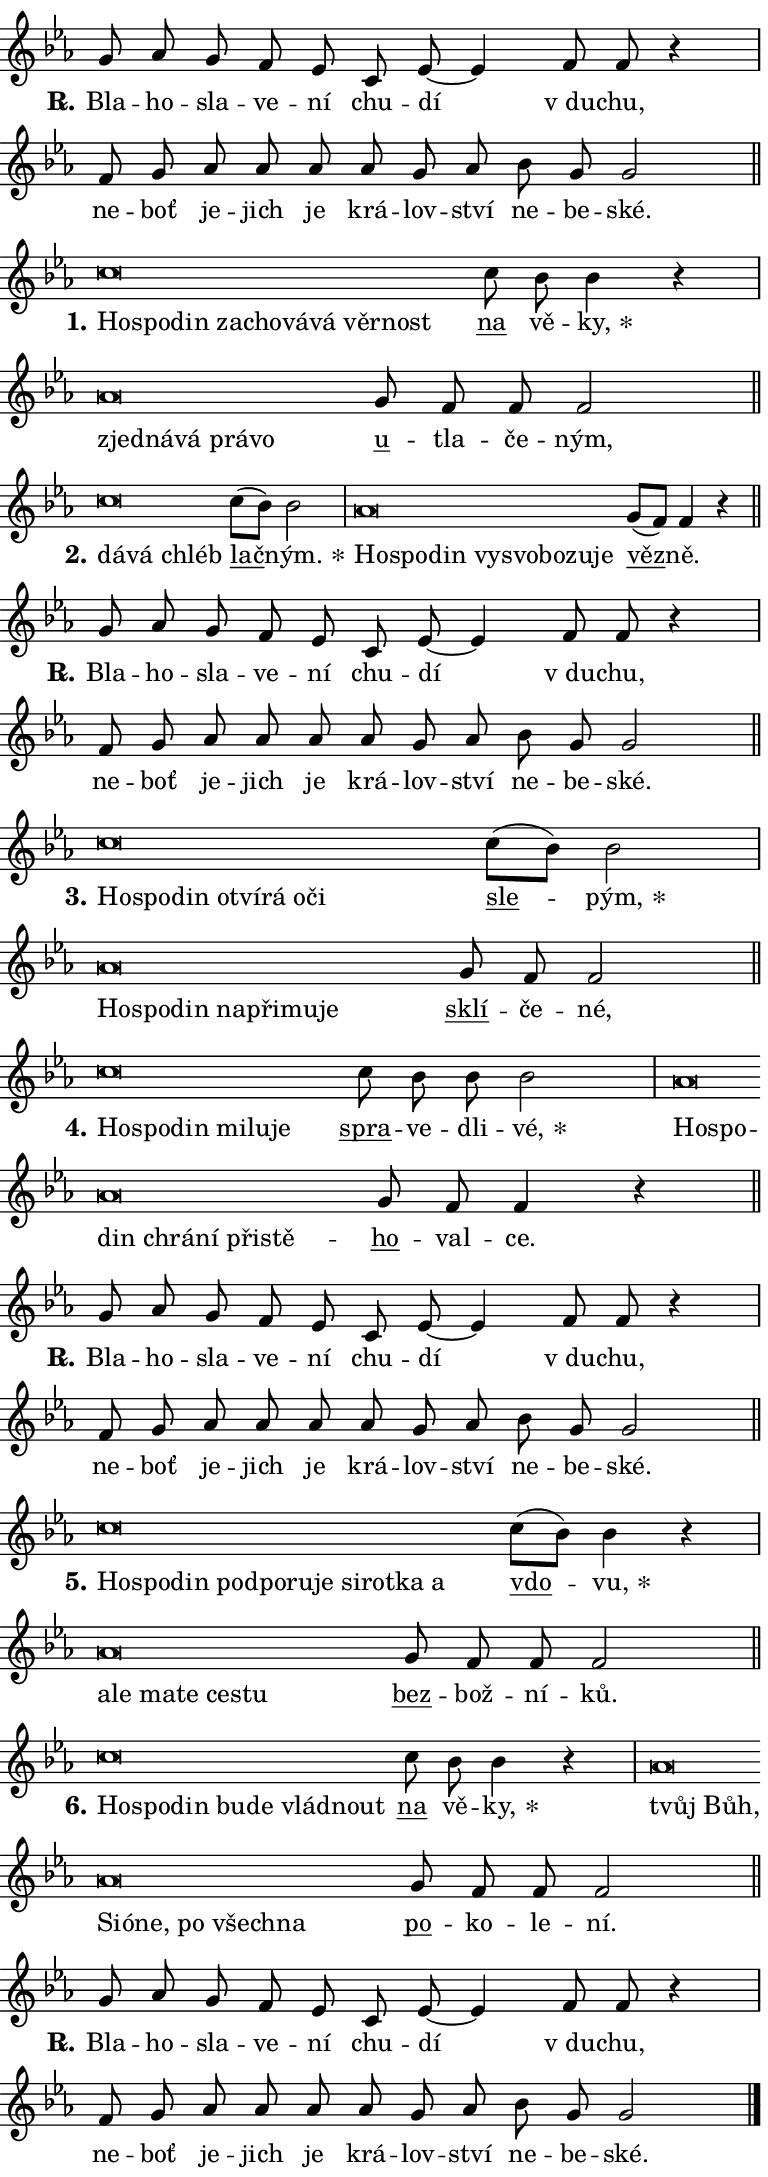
\version "2.24.0"
\header { tagline = "" }
\paper {
  indent = 0\cm
  top-margin = 0\cm
  right-margin = 0.13\cm % to fit lyric hyphens
  bottom-margin = 0\cm
  left-margin = 0\cm
  paper-width = 13\cm
  page-breaking = #ly:one-page-breaking
  system-system-spacing.basic-distance = #11
  score-system-spacing.basic-distance = #11
  ragged-last = ##f
}


%% Author: Thomas Morley
%% https://lists.gnu.org/archive/html/lilypond-user/2020-05/msg00002.html
#(define (line-position grob)
"Returns position of @var[grob} in current system:
   @code{'start}, if at first time-step
   @code{'end}, if at last time-step
   @code{'middle} otherwise
"
  (let* ((col (ly:item-get-column grob))
         (ln (ly:grob-object col 'left-neighbor))
         (rn (ly:grob-object col 'right-neighbor))
         (col-to-check-left (if (ly:grob? ln) ln col))
         (col-to-check-right (if (ly:grob? rn) rn col))
         (break-dir-left
           (and
             (ly:grob-property col-to-check-left 'non-musical #f)
             (ly:item-break-dir col-to-check-left)))
         (break-dir-right
           (and
             (ly:grob-property col-to-check-right 'non-musical #f)
             (ly:item-break-dir col-to-check-right))))
        (cond ((eqv? 1 break-dir-left) 'start)
              ((eqv? -1 break-dir-right) 'end)
              (else 'middle))))

#(define (tranparent-at-line-position vctor)
  (lambda (grob)
  "Relying on @code{line-position} select the relevant enry from @var{vctor}.
Used to determine transparency,"
    (case (line-position grob)
      ((end) (not (vector-ref vctor 0)))
      ((middle) (not (vector-ref vctor 1)))
      ((start) (not (vector-ref vctor 2))))))

noteHeadBreakVisibility =
#(define-music-function (break-visibility)(vector?)
"Makes @code{NoteHead}s transparent relying on @var{break-visibility}"
#{
  \override NoteHead.transparent =
    #(tranparent-at-line-position break-visibility)
#})

#(define delete-ledgers-for-transparent-note-heads
  (lambda (grob)
    "Reads whether a @code{NoteHead} is transparent.
If so this @code{NoteHead} is removed from @code{'note-heads} from
@var{grob}, which is supposed to be @code{LedgerLineSpanner}.
As a result ledgers are not printed for this @code{NoteHead}"
    (let* ((nhds-array (ly:grob-object grob 'note-heads))
           (nhds-list
             (if (ly:grob-array? nhds-array)
                 (ly:grob-array->list nhds-array)
                 '()))
           ;; Relies on the transparent-property being done before
           ;; Staff.LedgerLineSpanner.after-line-breaking is executed.
           ;; This is fragile ...
           (to-keep
             (remove
               (lambda (nhd)
                 (ly:grob-property nhd 'transparent #f))
               nhds-list)))
      ;; TODO find a better method to iterate over grob-arrays, similiar
      ;; to filter/remove etc for lists
      ;; For now rebuilt from scratch
      (set! (ly:grob-object grob 'note-heads)  '())
      (for-each
        (lambda (nhd)
          (ly:pointer-group-interface::add-grob grob 'note-heads nhd))
        to-keep))))

squashNotes = {
  \override NoteHead.X-extent = #'(-0.2 . 0.2)
  \override NoteHead.Y-extent = #'(-0.75 . 0)
  \override NoteHead.stencil =
    #(lambda (grob)
       (let ((pos (ly:grob-property grob 'staff-position)))
         (begin
           (if (< pos -7) (display "ERROR: Lower brevis then expected\n") (display ""))
           (if (<= pos -6) ly:text-interface::print ly:note-head::print))))
}
unSquashNotes = {
  \revert NoteHead.X-extent
  \revert NoteHead.Y-extent
  \revert NoteHead.stencil
}

hideNotes = \noteHeadBreakVisibility #begin-of-line-visible
unHideNotes = \noteHeadBreakVisibility #all-visible

% work-around for resetting accidentals
% https://lilypond.org/doc/v2.23/Documentation/notation/displaying-rhythms#unmetered-music
cadenzaMeasure = {
  \cadenzaOff
  \partial 1024 s1024
  \cadenzaOn
}

#(define-markup-command (accent layout props text) (markup?)
  "Underline accented syllable"
  (interpret-markup layout props
    #{\markup \override #'(offset . 4.3) \underline { #text }#}))

responsum = \markup \concat {
  "R" \hspace #-1.05 \path #0.1 #'((moveto 0 0.07) (lineto 0.9 0.8)) \hspace #0.05 "."
}

spaceSize = #0.6828661417322834 % exact space size for TeX Gyre Schola

\layout {
  \context {
    \Staff
    \remove "Time_signature_engraver"
    \override LedgerLineSpanner.after-line-breaking = #delete-ledgers-for-transparent-note-heads
  }
  \context {
    \Lyrics {
      \override LyricSpace.minimum-distance = \spaceSize
      \override LyricText.font-name = #"TeX Gyre Schola"
      \override LyricText.font-size = 1
      \override StanzaNumber.font-name = #"TeX Gyre Schola Bold"
      \override StanzaNumber.font-size = 1
    }
  }
  \context {
    \Score 
    \override NoteHead.text =
      #(lambda (grob) 
        (let ((pos (ly:grob-property grob 'staff-position)))
          #{\markup {
            \combine
              \halign #-0.55 \raise #(if (= pos -6) 0 0.5) \override #'(thickness . 2) \draw-line #'(3.2 . 0)
              \musicglyph "noteheads.sM1"
          }#}))
  }
}

% magnetic-lyrics.ily
%
%   written by
%     Jean Abou Samra <jean@abou-samra.fr>
%     Werner Lemberg <wl@gnu.org>
%
%   adapted by
%     Jiri Hon <jiri.hon@gmail.com>
%
% Version 2022-Apr-15

% https://www.mail-archive.com/lilypond-user@gnu.org/msg149350.html

#(define (Left_hyphen_pointer_engraver context)
   "Collect syllable-hyphen-syllable occurrences in lyrics and store
them in properties.  This engraver only looks to the left.  For
example, if the lyrics input is @code{foo -- bar}, it does the
following.

@itemize @bullet
@item
Set the @code{text} property of the @code{LyricHyphen} grob between
@q{foo} and @q{bar} to @code{foo}.

@item
Set the @code{left-hyphen} property of the @code{LyricText} grob with
text @q{foo} to the @code{LyricHyphen} grob between @q{foo} and
@q{bar}.
@end itemize

Use this auxiliary engraver in combination with the
@code{lyric-@/text::@/apply-@/magnetic-@/offset!} hook."
   (let ((hyphen #f)
         (text #f))
     (make-engraver
      (acknowledgers
       ((lyric-syllable-interface engraver grob source-engraver)
        (set! text grob)))
      (end-acknowledgers
       ((lyric-hyphen-interface engraver grob source-engraver)
        ;(when (not (grob::has-interface grob 'lyric-space-interface))
          (set! hyphen grob)));)
      ((stop-translation-timestep engraver)
       (when (and text hyphen)
         (ly:grob-set-object! text 'left-hyphen hyphen))
       (set! text #f)
       (set! hyphen #f)))))

#(define (lyric-text::apply-magnetic-offset! grob)
   "If the space between two syllables is less than the value in
property @code{LyricText@/.details@/.squash-threshold}, move the right
syllable to the left so that it gets concatenated with the left
syllable.

Use this function as a hook for
@code{LyricText@/.after-@/line-@/breaking} if the
@code{Left_@/hyphen_@/pointer_@/engraver} is active."
   (let ((hyphen (ly:grob-object grob 'left-hyphen #f)))
     (when hyphen
       (let ((left-text (ly:spanner-bound hyphen LEFT)))
         (when (grob::has-interface left-text 'lyric-syllable-interface)
           (let* ((common (ly:grob-common-refpoint grob left-text X))
                  (this-x-ext (ly:grob-extent grob common X))
                  (left-x-ext
                   (begin
                     ;; Trigger magnetism for left-text.
                     (ly:grob-property left-text 'after-line-breaking)
                     (ly:grob-extent left-text common X)))
                  ;; `delta` is the gap width between two syllables.
                  (delta (- (interval-start this-x-ext)
                            (interval-end left-x-ext)))
                  (details (ly:grob-property grob 'details))
                  (threshold (assoc-get 'squash-threshold details 0.2)))
             (when (< delta threshold)
               (let* (;; We have to manipulate the input text so that
                      ;; ligatures crossing syllable boundaries are not
                      ;; disabled.  For languages based on the Latin
                      ;; script this is essentially a beautification.
                      ;; However, for non-Western scripts it can be a
                      ;; necessity.
                      (lt (ly:grob-property left-text 'text))
                      (rt (ly:grob-property grob 'text))
                      (is-space (grob::has-interface hyphen 'lyric-space-interface))
                      (space (if is-space " " ""))
                      (extra-delta (if is-space spaceSize 0))
                      ;; Append new syllable.
                      (ltrt-space (if (and (string? lt) (string? rt))
                                (string-append lt space rt)
                                (make-concat-markup (list lt space rt))))
                      ;; Right-align `ltrt` to the right side.
                      (ltrt-space-markup (grob-interpret-markup
                               grob
                               (make-translate-markup
                                (cons (interval-length this-x-ext) 0)
                                (make-right-align-markup ltrt-space)))))
                 (begin
                   ;; Don't print `left-text`.
                   (ly:grob-set-property! left-text 'stencil #f)
                   ;; Set text and stencil (which holds all collected
                   ;; syllables so far) and shift it to the left.
                   (ly:grob-set-property! grob 'text ltrt-space)
                   (ly:grob-set-property! grob 'stencil ltrt-space-markup)
                   (ly:grob-translate-axis! grob (- (- delta extra-delta)) X))))))))))


#(define (lyric-hyphen::displace-bounds-first grob)
   ;; Make very sure this callback isn't triggered too early.
   (let ((left (ly:spanner-bound grob LEFT))
         (right (ly:spanner-bound grob RIGHT)))
     (ly:grob-property left 'after-line-breaking)
     (ly:grob-property right 'after-line-breaking)
     (ly:lyric-hyphen::print grob)))

squashThreshold = #0.4

\layout {
  \context {
    \Lyrics
    \consists #Left_hyphen_pointer_engraver
    \override LyricText.after-line-breaking =
      #lyric-text::apply-magnetic-offset!
    \override LyricHyphen.stencil = #lyric-hyphen::displace-bounds-first
    \override LyricText.details.squash-threshold = \squashThreshold
    \override LyricHyphen.minimum-distance = 0
    \override LyricHyphen.minimum-length = \squashThreshold
  }
}

squashText = \override LyricText.details.squash-threshold = 9999
unSquashText = \override LyricText.details.squash-threshold = \squashThreshold

leftText = \override LyricText.self-alignment-X = #LEFT
unLeftText = \revert LyricText.self-alignment-X

starOffset = #(lambda (grob) 
                (let ((x_offset (ly:self-alignment-interface::aligned-on-x-parent grob)))
                  (if (= x_offset 0) 0 (+ x_offset 1.2))))

star = #(define-music-function (syllable)(string?)
"Append star separator at the end of a syllable"
#{
  \once \override LyricText.X-offset = #starOffset
  \lyricmode { \markup {
    #syllable
    \override #'((font-name . "TeX Gyre Schola Bold")) \hspace #0.2 \lower #0.65 \larger "*"
  } }
#})

starAccent = #(define-music-function (syllable)(string?)
"Append star separator at the end of a syllable and make accent"
#{
  \once \override LyricText.X-offset = #starOffset
  \lyricmode { \markup {
    \accent #syllable
    \override #'((font-name . "TeX Gyre Schola Bold")) \hspace #0.2 \lower #0.65 \larger "*"
  } }
#})

breath = #(define-music-function (syllable)(string?)
"Append breathing indicator at the end of a syllable"
#{
  \lyricmode { \markup { #syllable "+" } }
#})

optionalBreath = #(define-music-function (syllable)(string?)
"Append optional breathing indicator at the end of a syllable"
#{
  \lyricmode { \markup { #syllable "(+)" } }
#})


\score {
    <<
        \new Voice = "melody" { \cadenzaOn \key es \major \relative { g'8 as g f es c es~ es4 \bar "" f8 f r4 \cadenzaMeasure \bar "|" f8 g as as as \bar "" as g as \bar "" bes g g2 \cadenzaMeasure \bar "||" \break } }
        \new Lyrics \lyricsto "melody" { \lyricmode { \set stanza = \responsum
Bla -- ho -- sla -- ve -- ní chu -- dí "v du" -- chu, ne -- boť je -- jich je krá -- lov -- ství ne -- be -- ské. } }
    >>
    \layout {}
}

\score {
    <<
        \new Voice = "melody" { \cadenzaOn \key es \major \relative { \squashNotes c''\breve*1/16 \hideNotes \breve*1/16 \bar "" \breve*1/16 \bar "" \breve*1/16 \bar "" \breve*1/16 \bar "" \breve*1/16 \bar "" \breve*1/16 \bar "" \breve*1/16 \breve*1/16 \bar "" \unHideNotes \unSquashNotes \bar "" c8 bes bes4 r \cadenzaMeasure \bar "|" \squashNotes as\breve*1/16 \hideNotes \breve*1/16 \bar "" \breve*1/16 \bar "" \breve*1/16 \breve*1/16 \bar "" \unHideNotes \unSquashNotes \bar "" g8 f f f2 \cadenzaMeasure \bar "||" \break } }
        \new Lyrics \lyricsto "melody" { \lyricmode { \set stanza = "1."
\leftText Ho -- \squashText spo -- din za -- cho -- vá -- vá věr -- nost \unLeftText \unSquashText \markup \accent na vě -- \star ky, \leftText zjed -- \squashText ná -- vá prá -- vo \unLeftText \unSquashText \markup \accent u -- tla -- če -- ným, } }
    >>
    \layout {}
}

\score {
    <<
        \new Voice = "melody" { \cadenzaOn \key es \major \relative { \squashNotes c''\breve*1/16 \hideNotes \breve*1/16 \breve*1/16 \bar "" \unHideNotes \unSquashNotes \bar "" c8[( bes)] bes2 \cadenzaMeasure \bar "|" \squashNotes as\breve*1/16 \hideNotes \breve*1/16 \bar "" \breve*1/16 \bar "" \breve*1/16 \bar "" \breve*1/16 \bar "" \breve*1/16 \bar "" \breve*1/16 \breve*1/16 \bar "" \unHideNotes \unSquashNotes \bar "" g8[( f)] f4 r \cadenzaMeasure \bar "||" \break } }
        \new Lyrics \lyricsto "melody" { \lyricmode { \set stanza = "2."
\leftText dá -- \squashText vá chléb \unLeftText \unSquashText \markup \accent lač -- \star ným. \leftText Ho -- \squashText spo -- din vy -- svo -- bo -- zu -- je \unLeftText \unSquashText \markup \accent věz -- ně. } }
    >>
    \layout {}
}

\score {
    <<
        \new Voice = "melody" { \cadenzaOn \key es \major \relative { g'8 as g f es c es~ es4 \bar "" f8 f r4 \cadenzaMeasure \bar "|" f8 g as as as \bar "" as g as \bar "" bes g g2 \cadenzaMeasure \bar "||" \break } }
        \new Lyrics \lyricsto "melody" { \lyricmode { \set stanza = \responsum
Bla -- ho -- sla -- ve -- ní chu -- dí "v du" -- chu, ne -- boť je -- jich je krá -- lov -- ství ne -- be -- ské. } }
    >>
    \layout {}
}

\score {
    <<
        \new Voice = "melody" { \cadenzaOn \key es \major \relative { \squashNotes c''\breve*1/16 \hideNotes \breve*1/16 \bar "" \breve*1/16 \bar "" \breve*1/16 \bar "" \breve*1/16 \bar "" \breve*1/16 \bar "" \breve*1/16 \breve*1/16 \bar "" \unHideNotes \unSquashNotes \bar "" c8[( bes)] bes2 \cadenzaMeasure \bar "|" \squashNotes as\breve*1/16 \hideNotes \breve*1/16 \bar "" \breve*1/16 \bar "" \breve*1/16 \bar "" \breve*1/16 \bar "" \breve*1/16 \breve*1/16 \bar "" \unHideNotes \unSquashNotes \bar "" g8 f f2 \cadenzaMeasure \bar "||" \break } }
        \new Lyrics \lyricsto "melody" { \lyricmode { \set stanza = "3."
\leftText Ho -- \squashText spo -- din o -- tví -- rá o -- či \unLeftText \unSquashText \markup \accent sle -- \star pým, \leftText Ho -- \squashText spo -- din na -- při -- mu -- je \unLeftText \unSquashText \markup \accent sklí -- če -- né, } }
    >>
    \layout {}
}

\score {
    <<
        \new Voice = "melody" { \cadenzaOn \key es \major \relative { \squashNotes c''\breve*1/16 \hideNotes \breve*1/16 \bar "" \breve*1/16 \bar "" \breve*1/16 \bar "" \breve*1/16 \breve*1/16 \bar "" \unHideNotes \unSquashNotes \bar "" c8 bes bes bes2 \cadenzaMeasure \bar "|" \squashNotes as\breve*1/16 \hideNotes \breve*1/16 \bar "" \breve*1/16 \bar "" \breve*1/16 \bar "" \breve*1/16 \bar "" \breve*1/16 \breve*1/16 \bar "" \unHideNotes \unSquashNotes \bar "" g8 f f4 r \cadenzaMeasure \bar "||" \break } }
        \new Lyrics \lyricsto "melody" { \lyricmode { \set stanza = "4."
\leftText Ho -- \squashText spo -- din mi -- lu -- je \unLeftText \unSquashText \markup \accent spra -- ve -- dli -- \star vé, \leftText Ho -- \squashText spo -- din chrá -- ní při -- stě -- \unLeftText \unSquashText \markup \accent ho -- val -- ce. } }
    >>
    \layout {}
}

\score {
    <<
        \new Voice = "melody" { \cadenzaOn \key es \major \relative { g'8 as g f es c es~ es4 \bar "" f8 f r4 \cadenzaMeasure \bar "|" f8 g as as as \bar "" as g as \bar "" bes g g2 \cadenzaMeasure \bar "||" \break } }
        \new Lyrics \lyricsto "melody" { \lyricmode { \set stanza = \responsum
Bla -- ho -- sla -- ve -- ní chu -- dí "v du" -- chu, ne -- boť je -- jich je krá -- lov -- ství ne -- be -- ské. } }
    >>
    \layout {}
}

\score {
    <<
        \new Voice = "melody" { \cadenzaOn \key es \major \relative { \squashNotes c''\breve*1/16 \hideNotes \breve*1/16 \bar "" \breve*1/16 \bar "" \breve*1/16 \bar "" \breve*1/16 \bar "" \breve*1/16 \bar "" \breve*1/16 \bar "" \breve*1/16 \bar "" \breve*1/16 \bar "" \breve*1/16 \breve*1/16 \bar "" \unHideNotes \unSquashNotes \bar "" c8[( bes)] bes4 r \cadenzaMeasure \bar "|" \squashNotes as\breve*1/16 \hideNotes \breve*1/16 \bar "" \breve*1/16 \bar "" \breve*1/16 \bar "" \breve*1/16 \breve*1/16 \bar "" \unHideNotes \unSquashNotes \bar "" g8 f f f2 \cadenzaMeasure \bar "||" \break } }
        \new Lyrics \lyricsto "melody" { \lyricmode { \set stanza = "5."
\leftText Ho -- \squashText spo -- din pod -- po -- ru -- je si -- rot -- ka a \unLeftText \unSquashText \markup \accent vdo -- \star vu, \leftText a -- \squashText le ma -- te ce -- stu \unLeftText \unSquashText \markup \accent bez -- bož -- ní -- ků. } }
    >>
    \layout {}
}

\score {
    <<
        \new Voice = "melody" { \cadenzaOn \key es \major \relative { \squashNotes c''\breve*1/16 \hideNotes \breve*1/16 \bar "" \breve*1/16 \bar "" \breve*1/16 \bar "" \breve*1/16 \bar "" \breve*1/16 \breve*1/16 \bar "" \unHideNotes \unSquashNotes \bar "" c8 bes bes4 r \cadenzaMeasure \bar "|" \squashNotes as\breve*1/16 \hideNotes \breve*1/16 \bar "" \breve*1/16 \bar "" \breve*1/16 \bar "" \breve*1/16 \bar "" \breve*1/16 \bar "" \breve*1/16 \breve*1/16 \bar "" \unHideNotes \unSquashNotes \bar "" g8 f f f2 \cadenzaMeasure \bar "||" \break } }
        \new Lyrics \lyricsto "melody" { \lyricmode { \set stanza = "6."
\leftText Ho -- \squashText spo -- din bu -- de vlád -- nout \unLeftText \unSquashText \markup \accent na vě -- \star ky, \leftText tvůj \squashText Bůh, Si -- ó -- ne, po všech -- na \unLeftText \unSquashText \markup \accent po -- ko -- le -- ní. } }
    >>
    \layout {}
}

\score {
    <<
        \new Voice = "melody" { \cadenzaOn \key es \major \relative { g'8 as g f es c es~ es4 \bar "" f8 f r4 \cadenzaMeasure \bar "|" f8 g as as as \bar "" as g as \bar "" bes g g2 \cadenzaMeasure \bar "||" \break } \bar "|." }
        \new Lyrics \lyricsto "melody" { \lyricmode { \set stanza = \responsum
Bla -- ho -- sla -- ve -- ní chu -- dí "v du" -- chu, ne -- boť je -- jich je krá -- lov -- ství ne -- be -- ské. } }
    >>
    \layout {}
}
